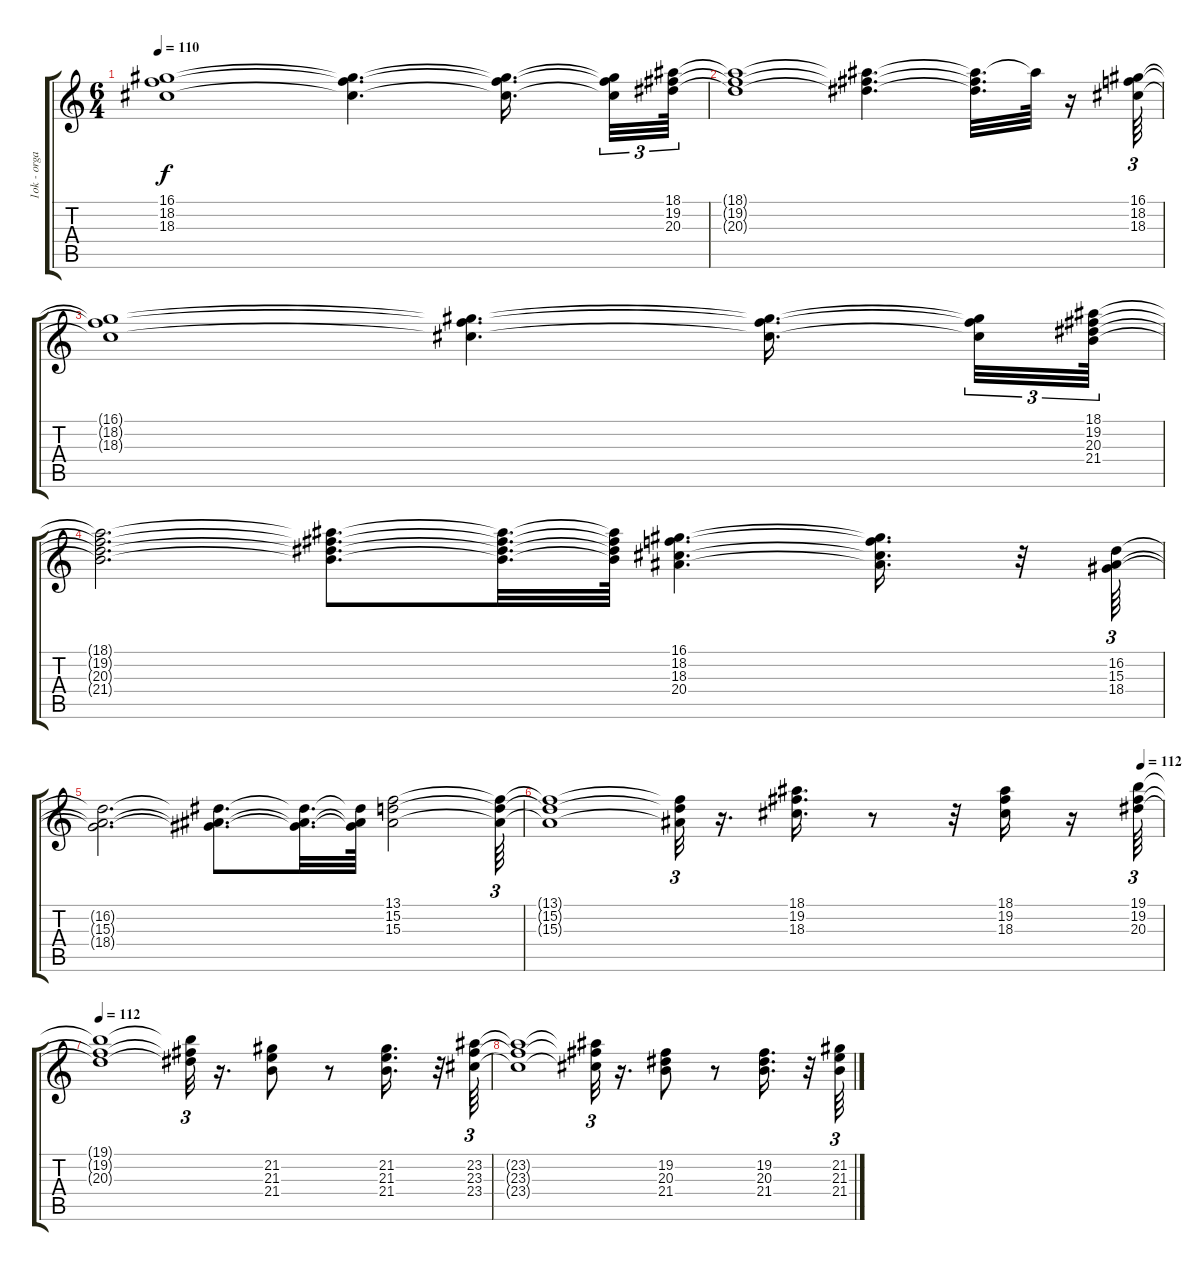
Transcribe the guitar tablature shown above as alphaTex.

\track ("1ok - organo hammond" "1ok - orga") {instrument rockorgan}
\staff {score tabs}
\tuning (E4 B3 G3 D3 A2 E2) {hide}
\ts (6 4)
\tempo 110
\clef g2
\ks c
(16.1{t} 18.2{t} 18.3{t}).1{dy f} (16.1{t} 18.2{t} 18.3{t}).4{d} (16.1{t} 18.2{t} 18.3{t}).16{d beam splitsecondary} (16.1{t} 18.2{t} 18.3{t}).32{tu (3 2)} (18.1 19.2 20.3).64{tu (3 2)} |
(18.1{t} 19.2{t} 20.3{t}).1 (18.1{t} 19.2{t} 20.3{t}).4{d} (18.1{t} 19.2{t} 20.3{t}).32{d} 18.1{t}.64 r.16 (16.1 18.2 18.3).64{tu (3 2)} |
(16.1{t} 18.2{t} 18.3{t}).1 (16.1{t} 18.2{t} 18.3{t}).4{d} (16.1{t} 18.2{t} 18.3{t}).16{d beam splitsecondary} (16.1{t} 18.2{t} 18.3{t}).32{tu (3 2)} (18.1 19.2 20.3 21.4).64{tu (3 2)} |
(18.1{t} 19.2{t} 20.3{t} 21.4{t}).2{d} (18.1{t} 19.2{t} 20.3{t} 21.4{t}).8{d} (18.1{t} 19.2{t} 20.3{t} 21.4{t}).32{d} (18.1{t} 19.2{t} 20.3{t} 21.4{t}).64 (16.1 18.2 18.3 20.4).4{d} (16.1{t} 18.2{t} 18.3{t} 20.4{t}).16{d} r.32 (16.2 15.3 18.4).64{tu (3 2)} |
(16.2{t} 15.3{t} 18.4{t}).2{d} (16.2{t} 15.3{t} 18.4{t}).8{d} (16.2{t} 15.3{t} 18.4{t}).32{d} (16.2{t} 15.3{t} 18.4{t}).64 (13.1 15.2 15.3).2 (13.1{t} 15.2{t} 15.3{t}).64{tu (3 2)} |
\tempo (112 0.9652777777777778)
(13.1{t} 15.2{t} 15.3{t}).1 (13.1{t} 15.2{t} 15.3{t}).32{tu (3 2)} r.16{d} (18.1 19.2 18.3).16{d} r.8 r.32 (18.1 19.2 18.3).16 r.16 (19.1 19.2 20.3).64{tu (3 2)} |
\tempo 112
(19.1{t} 19.2{t} 20.3{t}).1 (19.1{t} 19.2{t} 20.3{t}).32{tu (3 2)} r.16{d} (21.2 21.3 21.4).8 r.8 (21.2 21.3 21.4).16{d} r.32 (23.2 23.3 23.4).64{tu (3 2)} |
(23.2{t} 23.3{t} 23.4{t}).1 (23.2{t} 23.3{t} 23.4{t}).32{tu (3 2)} r.16{d} (19.2 20.3 21.4).8 r.8 (19.2 20.3 21.4).16{d} r.32 (21.2 21.3 21.4).64{tu (3 2)}
